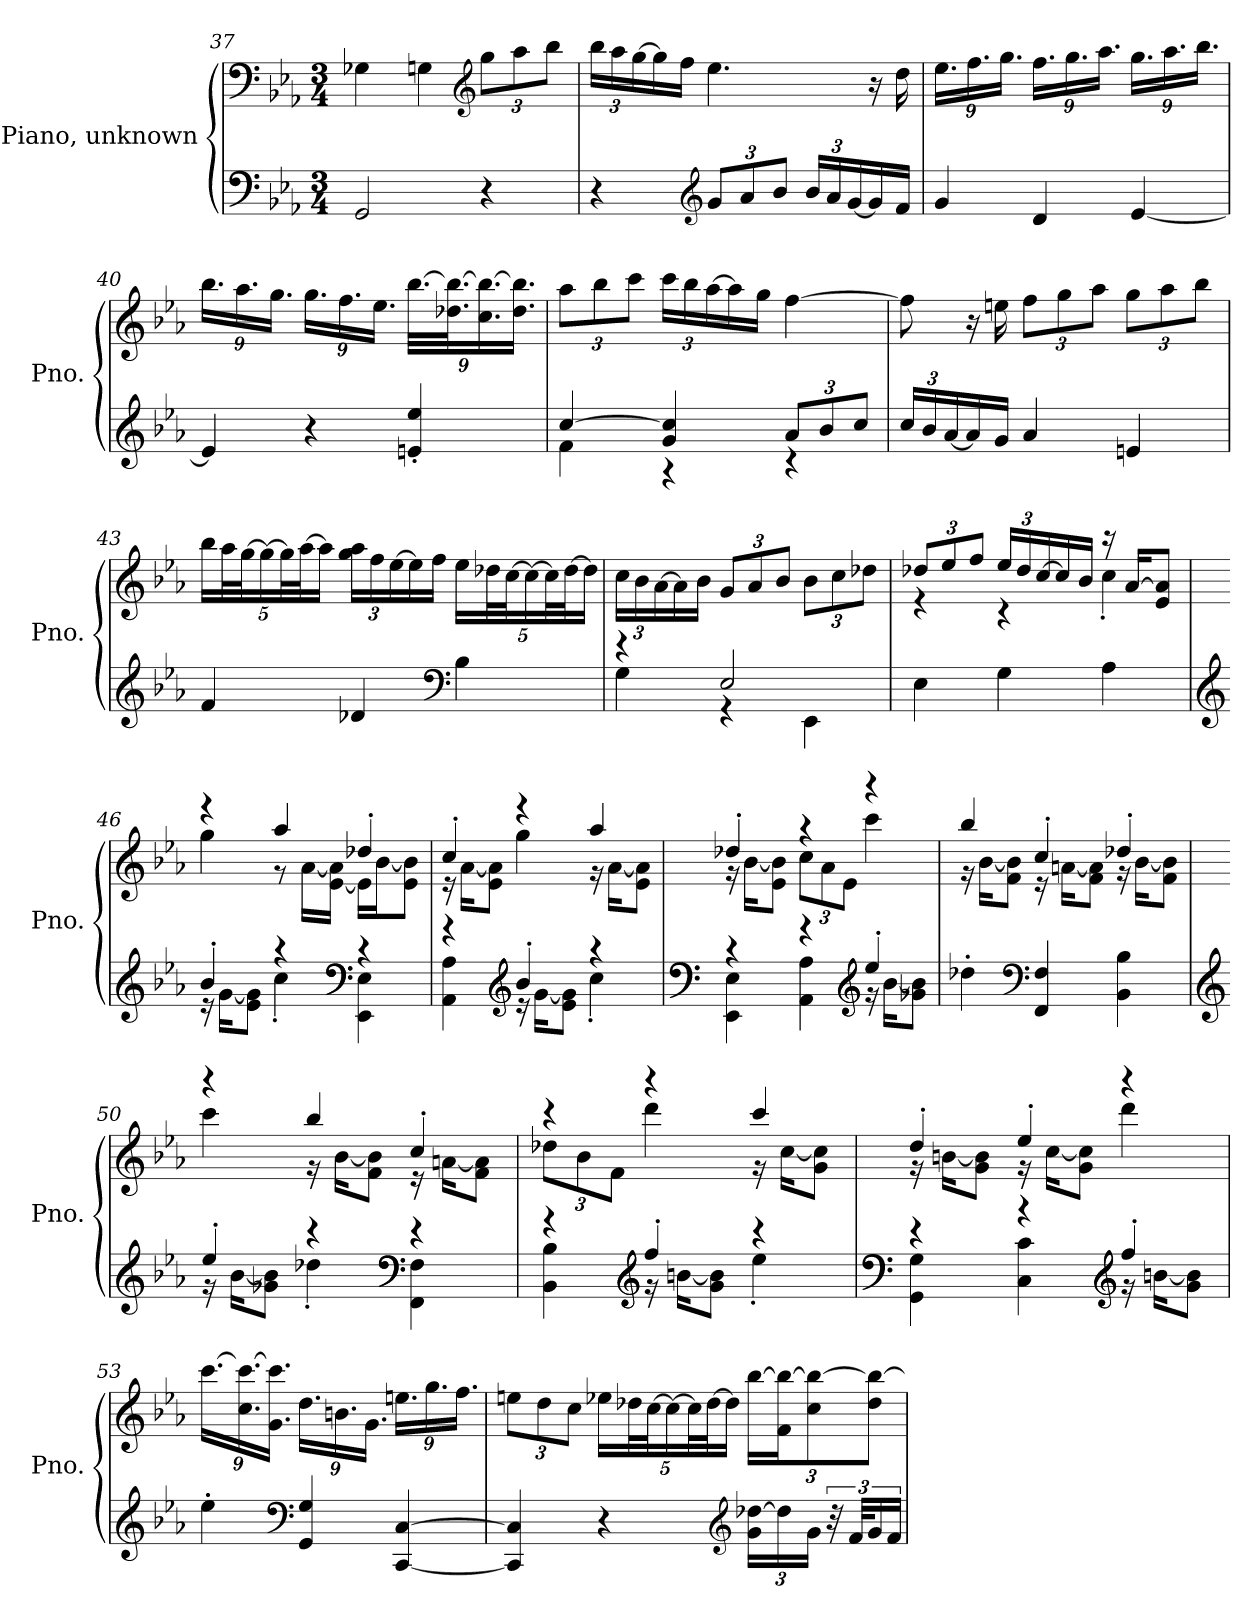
**kern	**kern
*part1	*part1
*staff2	*staff1
*I"Piano, unknown	*
*I'Pno.	*
*clefF4	*clefF4
*k[b-e-a-]	*k[b-e-a-]
*M3/4	*M3/4
=37	=37
2GG/	4G-X\
.	4Gn\
*	*clefG2
*	*Xbrackettup
4r	12gg\L
.	12aa-\
.	12bb-\J
=38	=38
4r	24bb-\LL
.	24aa-\
.	[24gg\
.	16gg\]
.	16ff\JJ
*clefG2	*
*Xbrackettup	*
12g/L	4.ee-\
12a-/	.
12b-/J	.
24b-/LL	.
24a-/	.
[24g/	.
16g/]	16r
16f/JJ	16dd\
!!LO:LB:g=z
=39	=39
4g/	18.ee-\LL
.	18.ff\
.	18.gg\JJ
4d/	18.ff\LL
.	18.gg\
.	18.aa-\JJ
[4e-/	18.gg\LL
.	18.aa-\
.	18.bb-\JJ
=40	=40
4e-/]	18.bb-\LL
.	18.aa-\
.	18.gg\JJ
4r	18.gg\LL
.	18.ff\
.	18.ee-\JJ
4en/' 4ee-/'	[36.bb-\LLL
.	36.dd-X\ 36.bb-\_J
.	18.cc\ 18.bb-\_
.	18.dd-\ 18.bb-\]JJ
=41	=41
*^	*
[4cc/	4f\	12aa-\L
.	.	12bb-\
.	.	12ccc\J
4g/ 4cc/]	4r	24ccc\LL
.	.	24bb-\
.	.	[24aa-\
.	.	16aa-\]
.	.	16gg\JJ
12a-/L	4r	[4ff\
12b-/	.	.
12cc/J	.	.
*v	*v	*
!!LO:LB:g=z
=42	=42
24cc/LL	8ff\]
24b-/	.
[24a-/	.
16a-/]	16r
16g/JJ	16een\
4a-/	12ff\L
.	12gg\
.	12aa-\J
4en/	12gg\L
.	12aa-\
.	12bb-\J
=43	=43
4f/	20bb-\LL
.	40aa-\L
.	[40gg\J
.	20gg\_
.	40gg\L]
.	[40aa-\J
.	20aa-\JJ]
4d-X/	24gg\ 24aa-\LL
.	24ff\
.	[24ee-\
.	16ee-\]
.	16ff\JJ
*clefF4	*
4B-\	20ee-\LL
.	40dd-X\L
.	[40cc\J
.	20cc\_
.	40cc\L]
.	[40dd-\J
.	20dd-\JJ]
!!LO:LB:g=z
=44	=44
*^	*
4r	4G\	24cc\LL
.	.	24b-\
.	.	[24a-\
.	.	16a-\]
.	.	16b-\JJ
2E-/	4r	12g/L
.	.	12a-/
.	.	12b-/J
.	4EE-\	12b-\L
.	.	12cc\
.	.	12dd-X\J
*v	*v	*
=45	=45
*	*^
4E-\	12dd-X/L	4r
.	12ee-/	.
.	12ff/J	.
4G\	24ee-/LL	4r
.	24dd-/	.
.	[24cc/	.
.	16cc/]	.
.	16b-/JJ	.
4A-\	16r	4cc'\
.	[16a-/KL	.
.	8e-/ 8a-/]J	.
=46	=46	=46
*clefG2	*	*
*^	*	*
4b-'/	16r	4r	4gg\
.	[16g\KL	.	.
.	8e-\ 8g\]J	.	.
4r	4cc'\	4aa-/	8r
.	.	.	[16a-\LL
.	.	.	[16e-\ 16a-\]JJ
*clefF4	*	*	*
4r	4EE-\ 4E-\	4dd-X'/	16e-\LL]
.	.	.	[16b-\J
.	.	.	8e-\ 8b-\]J
!!LO:PB:g=z	!!
=47	=47	=47	=47
4r	4AA-\ 4A-\	4cc'/	16r
.	.	.	[16a-\KL
.	.	.	8e-\ 8a-\]J
*clefG2	*	*	*
4b-'/	16r	4r	4gg\
.	[16g\KL	.	.
.	8e-\ 8g\]J	.	.
4r	4cc'\	4aa-/	16r
.	.	.	[16a-\KL
.	.	.	8e-\ 8a-\]J
=48	=48	=48	=48
*clefF4	*	*	*
4r	4EE-\ 4E-\	4dd-X'/	16r
.	.	.	[16b-\KL
.	.	.	8e-\ 8b-\]J
4r	4AA-\ 4A-\	4r	12cc\L
.	.	.	12a-\
.	.	.	12e-\J
*clefG2	*	*	*
4ee-'/	16r	4r	4ccc\
.	[16b-\KL	.	.
.	8g-X\ 8b-\]J	.	.
*v	*v	*	*
=49	=49	=49
4dd-X'\	4bb-/	16r
.	.	[16b-\KL
.	.	8f\ 8b-\]J
*clefF4	*	*
4FF/ 4F/	4cc'/	16r
.	.	[16an\KL
.	.	8f\ 8a\]J
4BB-\ 4B-\	4dd-X'/	16r
.	.	[16b-\KL
.	.	8f\ 8b-\]J
!!LO:LB:g=z	!!
=50	=50	=50
*clefG2	*	*
*^	*	*
4ee-'/	16r	4r	4ccc\
.	[16b-\KL	.	.
.	8g-X\ 8b-\]J	.	.
4r	4dd-X'\	4bb-/	16r
.	.	.	[16b-\KL
.	.	.	8f\ 8b-\]J
*clefF4	*	*	*
4r	4FF\ 4F\	4cc'/	16r
.	.	.	[16an\KL
.	.	.	8f\ 8a\]J
=51	=51	=51	=51
4r	4BB-\ 4B-\	4r	12dd-X\L
.	.	.	12b-\
.	.	.	12f\J
*clefG2	*	*	*
4ff'/	16r	4r	4ddd\
.	[16bn\KL	.	.
.	8g\ 8b\]J	.	.
4r	4ee-'\	4ccc/	16r
.	.	.	[16cc\KL
.	.	.	8g\ 8cc\]J
=52	=52	=52	=52
*clefF4	*	*	*
4r	4GG\ 4G\	4dd'/	16r
.	.	.	[16bn\KL
.	.	.	8g\ 8b\]J
4r	4C\ 4c\	4ee-'/	16r
.	.	.	[16cc\KL
.	.	.	8g\ 8cc\]J
*clefG2	*	*	*
4ff'/	16r	4r	4ddd\
.	[16bn\KL	.	.
.	8g\ 8b\]J	.	.
*v	*v	*	*
*	*v	*v
!!LO:LB:g=z
=53	=53
4ee-'\	[18.ccc\LL
.	18.cc\ 18.ccc\_
.	18.g\ 18.ccc\]JJ
*clefF4	*
4GG/ 4G/	18.dd\LL
.	18.bn\
.	18.g\JJ
[4CC/ [4C/	18.een\LL
.	18.gg\
.	18.ff\JJ
=54	=54
4CC/] 4C/]	12een\L
.	12dd\
.	12cc\J
4r	20ee-X\LL
.	40dd-X\L
.	[40cc\J
.	20cc\_
.	40cc\L]
.	[40dd-\J
.	20dd-\JJ]
*clefG2	*
24g\ [24dd-X\LL	[24bb-\LL
24dd-\]	24f\ 24bb-\_J
24g\JJ	12cc\ 12bb-\_
*brackettup	*
48r	.
48f/KLL	.
24g/	12dd-\ 12bb-\_J
24f/JJ	.
=	=
*-	*-
